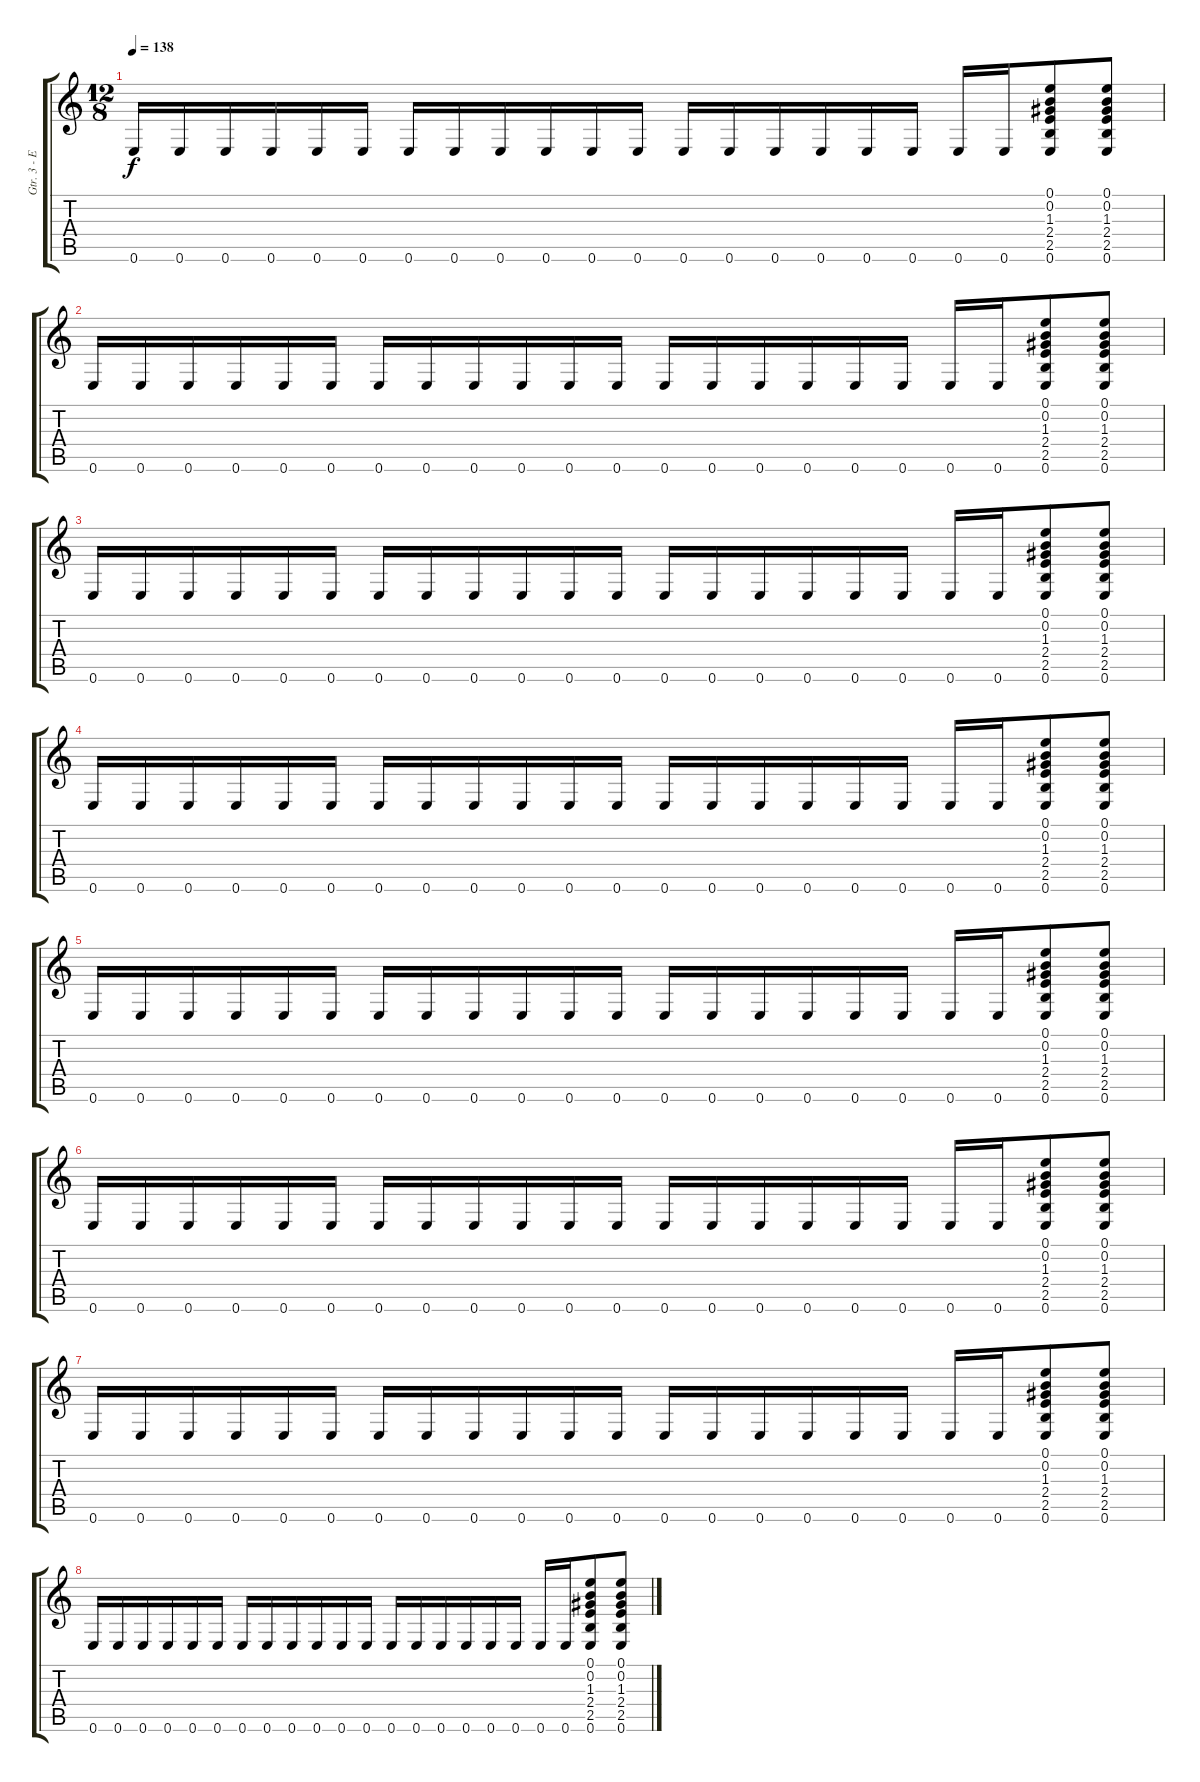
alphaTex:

\track ("Gtr. 3 - Electric Gtr." "Gtr. 3 - E") {instrument distortionguitar}
\staff {score tabs}
\tuning (E4 B3 G3 D3 A2 E2) {hide}
\ts (12 8)
\tempo 138
\clef g2
\ks c
0.6.16{dy f} 0.6.16 0.6.16 0.6.16 0.6.16 0.6.16 0.6.16 0.6.16 0.6.16 0.6.16 0.6.16 0.6.16 0.6.16 0.6.16 0.6.16 0.6.16 0.6.16 0.6.16 0.6.16 0.6.16 (0.1 0.2 1.3 2.4 2.5 0.6).8 (0.1 0.2 1.3 2.4 2.5 0.6).8 |
0.6.16 0.6.16 0.6.16 0.6.16 0.6.16 0.6.16 0.6.16 0.6.16 0.6.16 0.6.16 0.6.16 0.6.16 0.6.16 0.6.16 0.6.16 0.6.16 0.6.16 0.6.16 0.6.16 0.6.16 (0.1 0.2 1.3 2.4 2.5 0.6).8 (0.1 0.2 1.3 2.4 2.5 0.6).8 |
0.6.16 0.6.16 0.6.16 0.6.16 0.6.16 0.6.16 0.6.16 0.6.16 0.6.16 0.6.16 0.6.16 0.6.16 0.6.16 0.6.16 0.6.16 0.6.16 0.6.16 0.6.16 0.6.16 0.6.16 (0.1 0.2 1.3 2.4 2.5 0.6).8 (0.1 0.2 1.3 2.4 2.5 0.6).8 |
0.6.16 0.6.16 0.6.16 0.6.16 0.6.16 0.6.16 0.6.16 0.6.16 0.6.16 0.6.16 0.6.16 0.6.16 0.6.16 0.6.16 0.6.16 0.6.16 0.6.16 0.6.16 0.6.16 0.6.16 (0.1 0.2 1.3 2.4 2.5 0.6).8 (0.1 0.2 1.3 2.4 2.5 0.6).8 |
0.6.16 0.6.16 0.6.16 0.6.16 0.6.16 0.6.16 0.6.16 0.6.16 0.6.16 0.6.16 0.6.16 0.6.16 0.6.16 0.6.16 0.6.16 0.6.16 0.6.16 0.6.16 0.6.16 0.6.16 (0.1 0.2 1.3 2.4 2.5 0.6).8 (0.1 0.2 1.3 2.4 2.5 0.6).8 |
0.6.16 0.6.16 0.6.16 0.6.16 0.6.16 0.6.16 0.6.16 0.6.16 0.6.16 0.6.16 0.6.16 0.6.16 0.6.16 0.6.16 0.6.16 0.6.16 0.6.16 0.6.16 0.6.16 0.6.16 (0.1 0.2 1.3 2.4 2.5 0.6).8 (0.1 0.2 1.3 2.4 2.5 0.6).8 |
0.6.16 0.6.16 0.6.16 0.6.16 0.6.16 0.6.16 0.6.16 0.6.16 0.6.16 0.6.16 0.6.16 0.6.16 0.6.16 0.6.16 0.6.16 0.6.16 0.6.16 0.6.16 0.6.16 0.6.16 (0.1 0.2 1.3 2.4 2.5 0.6).8 (0.1 0.2 1.3 2.4 2.5 0.6).8 |
0.6.16 0.6.16 0.6.16 0.6.16 0.6.16 0.6.16 0.6.16 0.6.16 0.6.16 0.6.16 0.6.16 0.6.16 0.6.16 0.6.16 0.6.16 0.6.16 0.6.16 0.6.16 0.6.16 0.6.16 (0.1 0.2 1.3 2.4 2.5 0.6).8 (0.1 0.2 1.3 2.4 2.5 0.6).8
